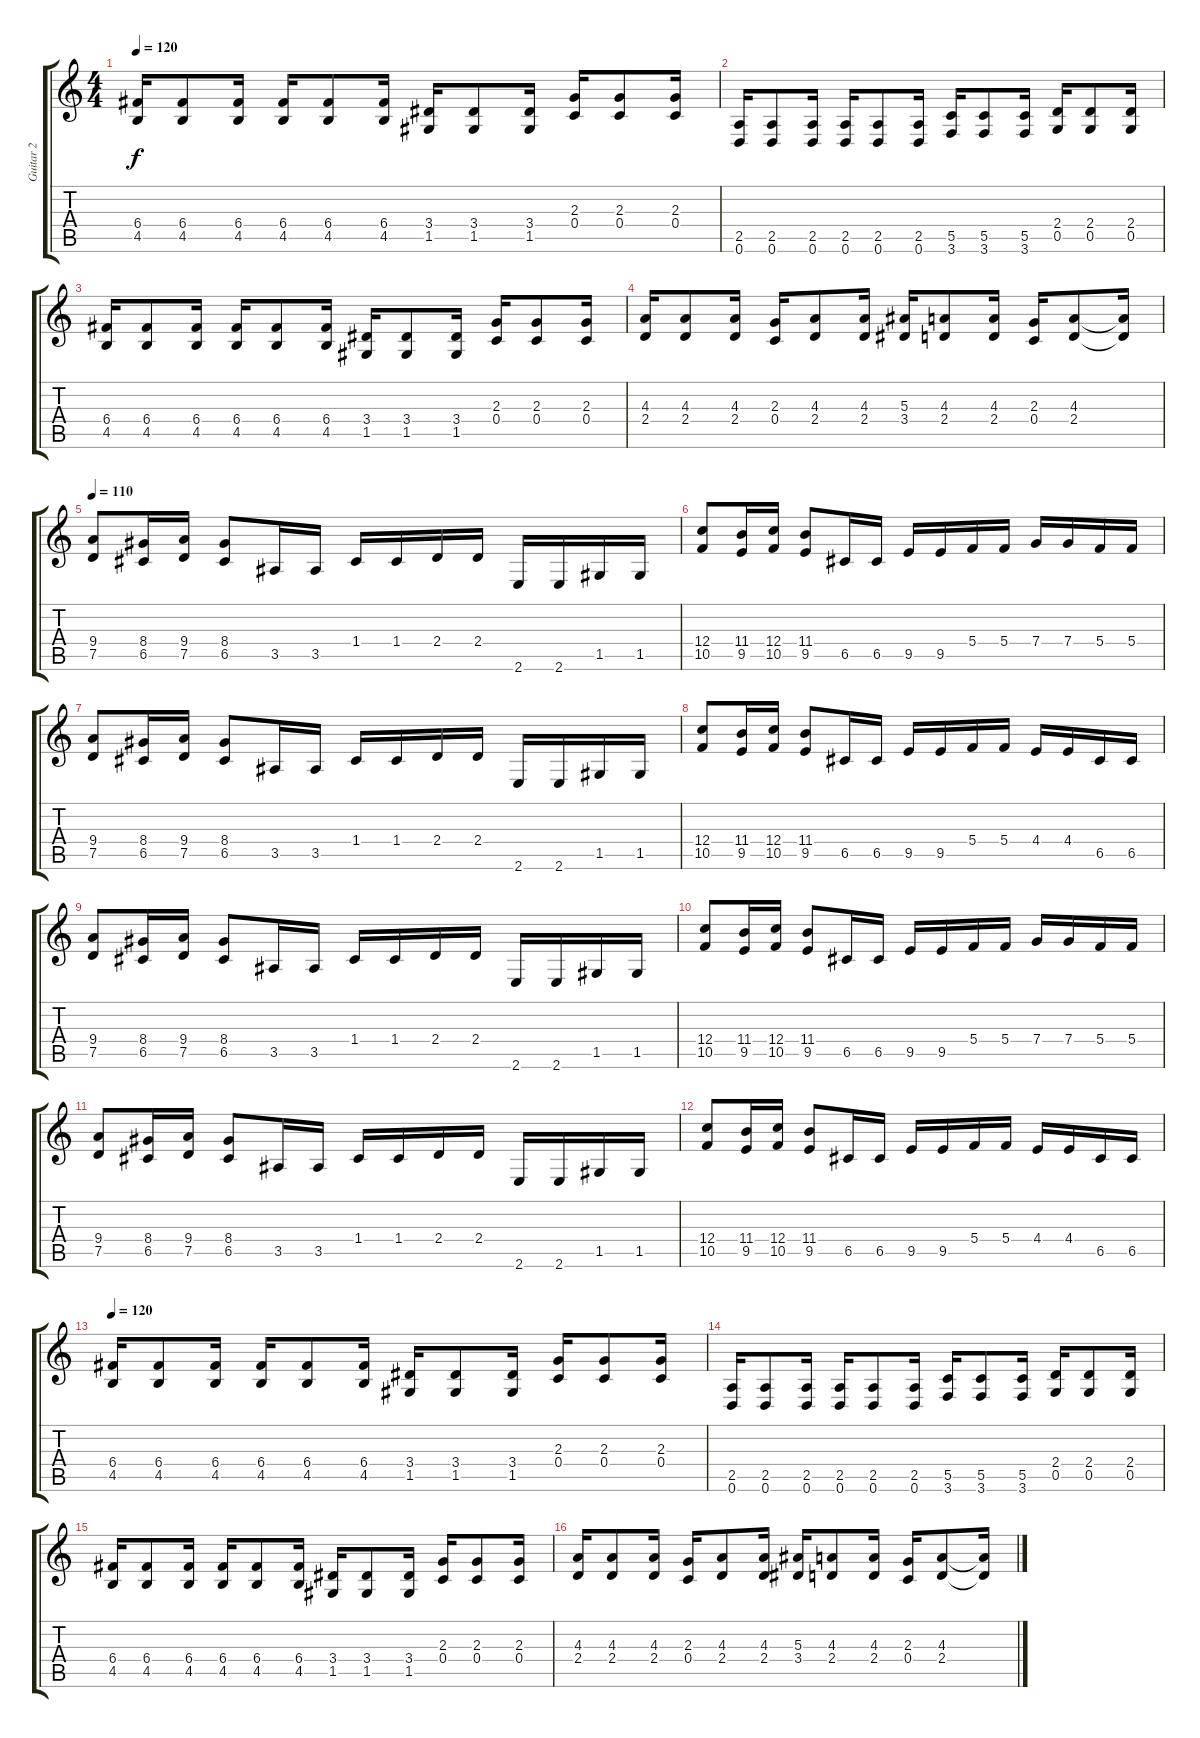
\track ("Guitar 2" "Guitar 2") {instrument distortionguitar}
\staff {score tabs}
\tuning (D4 A3 F3 C3 G2 D2) {hide}
\ts (4 4)
\tempo 120
\clef g2
\ks c
(6.4 4.5).16{dy f} (6.4 4.5).8 (6.4 4.5).16 (6.4 4.5).16 (6.4 4.5).8 (6.4 4.5).16 (3.4 1.5).16 (3.4 1.5).8 (3.4 1.5).16 (2.3 0.4).16 (2.3 0.4).8 (2.3 0.4).16 |
(2.5 0.6).16 (2.5 0.6).8 (2.5 0.6).16 (2.5 0.6).16 (2.5 0.6).8 (2.5 0.6).16 (5.5 3.6).16 (5.5 3.6).8 (5.5 3.6).16 (2.4 0.5).16 (2.4 0.5).8 (2.4 0.5).16 |
(6.4 4.5).16 (6.4 4.5).8 (6.4 4.5).16 (6.4 4.5).16 (6.4 4.5).8 (6.4 4.5).16 (3.4 1.5).16 (3.4 1.5).8 (3.4 1.5).16 (2.3 0.4).16 (2.3 0.4).8 (2.3 0.4).16 |
(4.3 2.4).16 (4.3 2.4).8 (4.3 2.4).16 (2.3 0.4).16 (4.3 2.4).8 (4.3 2.4).16 (5.3 3.4).16 (4.3 2.4).8 (4.3 2.4).16 (2.3 0.4).16 (4.3 2.4).8 (4.3{t} 2.4{t}).16 |
\tempo 110
(9.4 7.5).8 (8.4 6.5).16 (9.4 7.5).16 (8.4 6.5).8 3.5.16 3.5.16 1.4.16 1.4.16 2.4.16 2.4.16 2.6.16 2.6.16 1.5.16 1.5.16 |
(12.4 10.5).8 (11.4 9.5).16 (12.4 10.5).16 (11.4 9.5).8 6.5.16 6.5.16 9.5.16 9.5.16 5.4.16 5.4.16 7.4.16 7.4.16 5.4.16 5.4.16 |
(9.4 7.5).8 (8.4 6.5).16 (9.4 7.5).16 (8.4 6.5).8 3.5.16 3.5.16 1.4.16 1.4.16 2.4.16 2.4.16 2.6.16 2.6.16 1.5.16 1.5.16 |
(12.4 10.5).8 (11.4 9.5).16 (12.4 10.5).16 (11.4 9.5).8 6.5.16 6.5.16 9.5.16 9.5.16 5.4.16 5.4.16 4.4.16 4.4.16 6.5.16 6.5.16 |
(9.4 7.5).8 (8.4 6.5).16 (9.4 7.5).16 (8.4 6.5).8 3.5.16 3.5.16 1.4.16 1.4.16 2.4.16 2.4.16 2.6.16 2.6.16 1.5.16 1.5.16 |
(12.4 10.5).8 (11.4 9.5).16 (12.4 10.5).16 (11.4 9.5).8 6.5.16 6.5.16 9.5.16 9.5.16 5.4.16 5.4.16 7.4.16 7.4.16 5.4.16 5.4.16 |
(9.4 7.5).8 (8.4 6.5).16 (9.4 7.5).16 (8.4 6.5).8 3.5.16 3.5.16 1.4.16 1.4.16 2.4.16 2.4.16 2.6.16 2.6.16 1.5.16 1.5.16 |
(12.4 10.5).8 (11.4 9.5).16 (12.4 10.5).16 (11.4 9.5).8 6.5.16 6.5.16 9.5.16 9.5.16 5.4.16 5.4.16 4.4.16 4.4.16 6.5.16 6.5.16 |
\tempo 120
(6.4 4.5).16 (6.4 4.5).8 (6.4 4.5).16 (6.4 4.5).16 (6.4 4.5).8 (6.4 4.5).16 (3.4 1.5).16 (3.4 1.5).8 (3.4 1.5).16 (2.3 0.4).16 (2.3 0.4).8 (2.3 0.4).16 |
(2.5 0.6).16 (2.5 0.6).8 (2.5 0.6).16 (2.5 0.6).16 (2.5 0.6).8 (2.5 0.6).16 (5.5 3.6).16 (5.5 3.6).8 (5.5 3.6).16 (2.4 0.5).16 (2.4 0.5).8 (2.4 0.5).16 |
(6.4 4.5).16 (6.4 4.5).8 (6.4 4.5).16 (6.4 4.5).16 (6.4 4.5).8 (6.4 4.5).16 (3.4 1.5).16 (3.4 1.5).8 (3.4 1.5).16 (2.3 0.4).16 (2.3 0.4).8 (2.3 0.4).16 |
(4.3 2.4).16 (4.3 2.4).8 (4.3 2.4).16 (2.3 0.4).16 (4.3 2.4).8 (4.3 2.4).16 (5.3 3.4).16 (4.3 2.4).8 (4.3 2.4).16 (2.3 0.4).16 (4.3 2.4).8 (4.3{t} 2.4{t}).16
